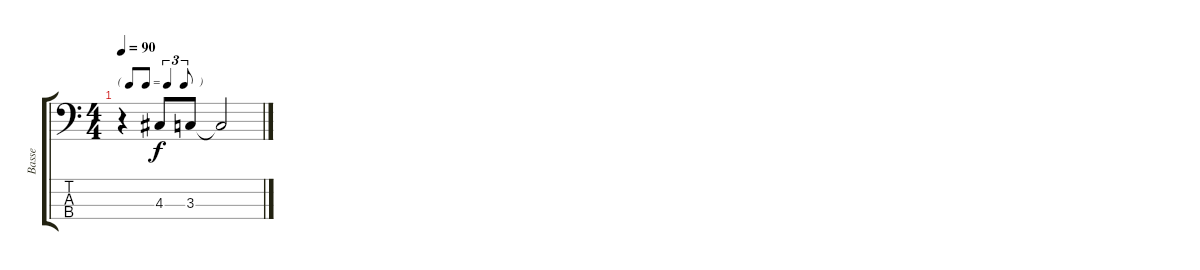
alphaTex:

\track ("Basse" "Basse") {instrument electricbassfinger}
\staff {score tabs}
\tuning (G2 D2 A1 E1) {hide}
\ts (4 4)
\tf triplet8th
\tempo 90
\clef f4
\ks c
r.4{dy f} 4.3.8 3.3.8 3.3{t}.2
